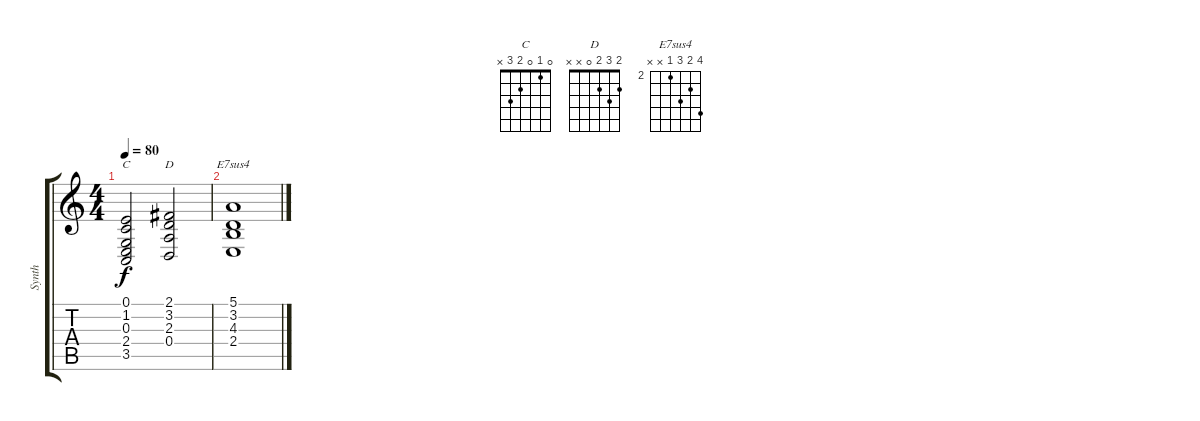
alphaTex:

\track ("Synth" "Synth") {instrument pad2warm}
\staff {score tabs}
\tuning (E4 B3 G3 D3 A2 E2) {hide}
\chord ("C" 0 1 0 2 3 x)
\chord ("D" 2 3 2 0 x x)
\chord ("E7sus4" 5 3 4 2 x x) {firstfret 2}
\ts (4 4)
\tempo 80
\clef g2
\ks c
(0.1 1.2 0.3 2.4 3.5).2{ch "C" dy f} (2.1 3.2 2.3 0.4).2{ch "D"} |
(5.1 3.2 4.3 2.4).1{ch "E7sus4"}
